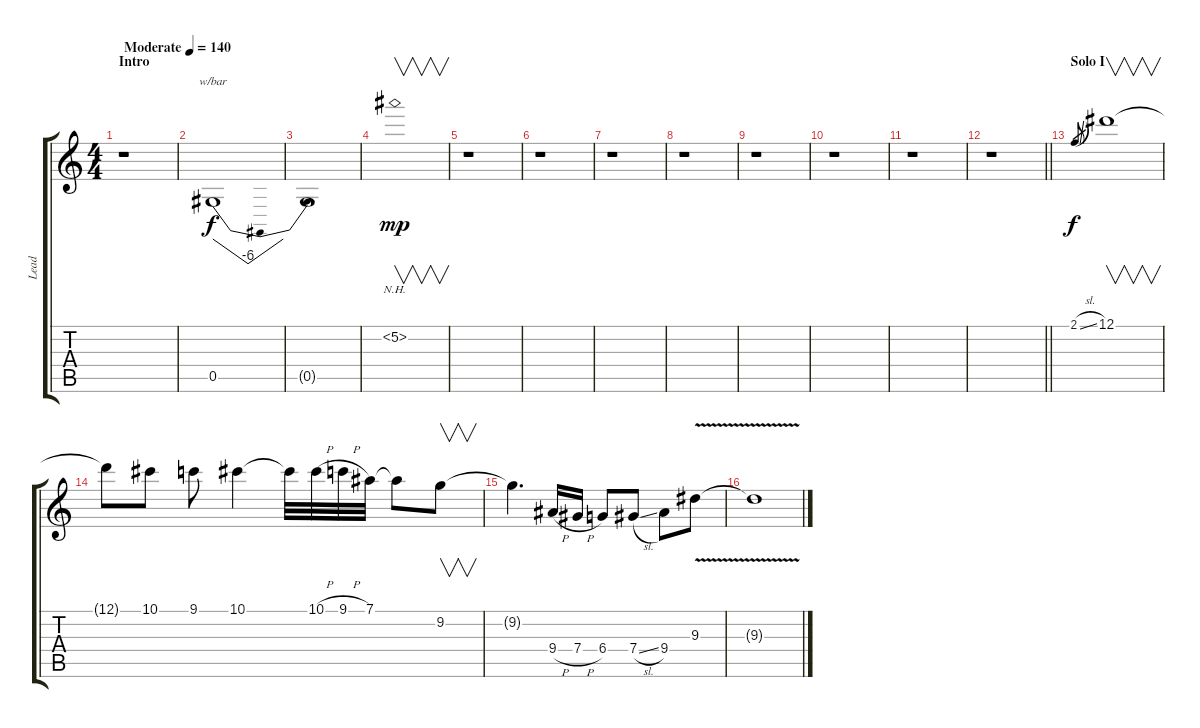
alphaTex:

\track ("Lead" "Lead") {instrument distortionguitar}
\staff {score tabs}
\tuning (Eb4 Bb3 Gb3 Db3 Ab2 Eb2) {hide}
\ts (4 4)
\section ("" "Intro")
\tempo (140 "Moderate")
\clef g2
\ks c
r.1{dy f instrument distortionguitar} |
0.5.1{tbe (dip default 0 0 30 -24 60 0)} |
0.5{t}.1 |
5.2{nh}.1{v dy mp} |
r.1 |
r.1 |
r.1 |
r.1 |
r.1 |
r.1 |
r.1 |
\barLineRight lightlight
r.1 |
\section ("" "Solo I")
2.1{sl}.8{gr dy f} 12.1.1{v} |
12.1{t}.8 10.1.8 9.1.8 10.1.4 10.1{t}.32 10.1{h}.32 9.1{h}.32 7.1.32 7.1{t}.8 9.2.8{v} |
9.2{t}.4{d} 9.4{h}.16 7.4{h}.16 6.4.8 7.4{sl}.8 9.4.8 9.3{v}.8 |
9.3{t}.1
